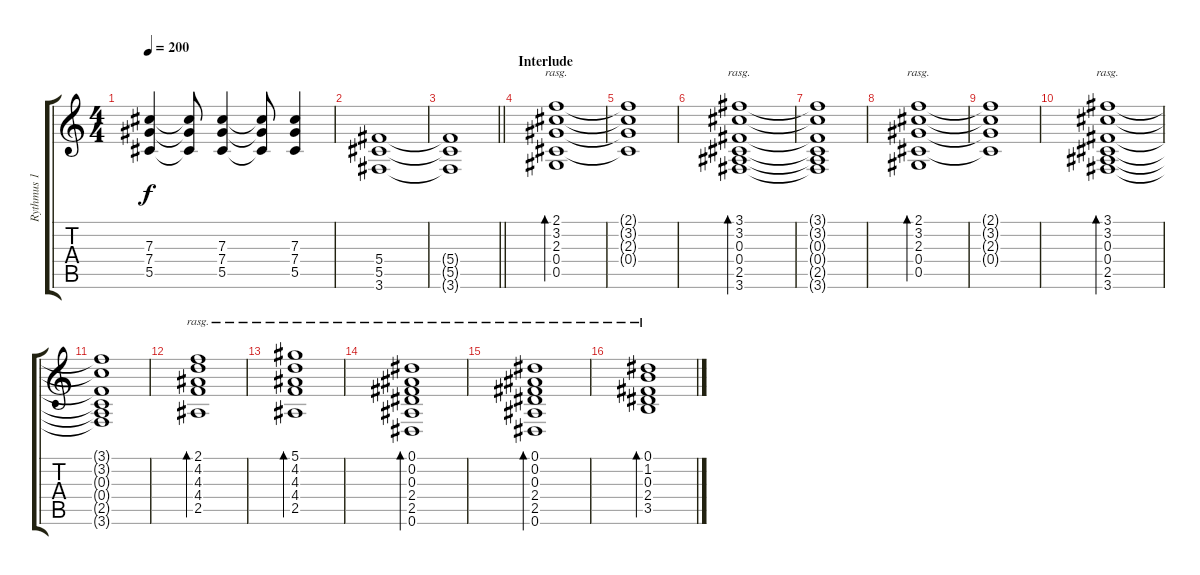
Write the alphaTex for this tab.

\track ("Rythmus 1" "Rythmus 1") {instrument overdrivenguitar}
\staff {score tabs}
\tuning (Eb4 Bb3 Gb3 Db3 Ab2 Eb2) {hide}
\ts (4 4)
\tempo 200
\clef g2
\ks c
(7.3 7.4 5.5).4{dy f} (7.3{t} 7.4{t} 5.5{t}).8 (7.3 7.4 5.5).4 (7.3{t} 7.4{t} 5.5{t}).8 (7.3 7.4 5.5).4 |
(5.4 5.5 3.6).1 |
\barLineRight lightlight
(5.4{t} 5.5{t} 3.6{t}).1 |
\section ("" "Interlude")
(2.1 3.2 2.3 0.4 0.5).1{bd 480 rasg ii volume 4 instrument electricguitarclean} |
(2.1{t} 3.2{t} 2.3{t} 0.4{t}).1 |
(3.1 3.2 0.3 0.4 2.5 3.6).1{bd 480 rasg ii} |
(3.1{t} 3.2{t} 0.3{t} 0.4{t} 2.5{t} 3.6{t}).1 |
(2.1 3.2 2.3 0.4 0.5).1{bd 480 rasg ii} |
(2.1{t} 3.2{t} 2.3{t} 0.4{t}).1 |
(3.1 3.2 0.3 0.4 2.5 3.6).1{bd 480 rasg ii} |
(3.1{t} 3.2{t} 0.3{t} 0.4{t} 2.5{t} 3.6{t}).1 |
(2.1 4.2 4.3 4.4 2.5).1{bd 480 rasg ii} |
(5.1 4.2 4.3 4.4 2.5).1{bd 480 rasg ii} |
(0.1 0.2 0.3 2.4 2.5 0.6).1{bd 480 rasg ii} |
(0.1 0.2 0.3 2.4 2.5 0.6).1{bd 480 rasg ii} |
(0.1 1.2 0.3 2.4 3.5).1{bd 480 rasg ii}
